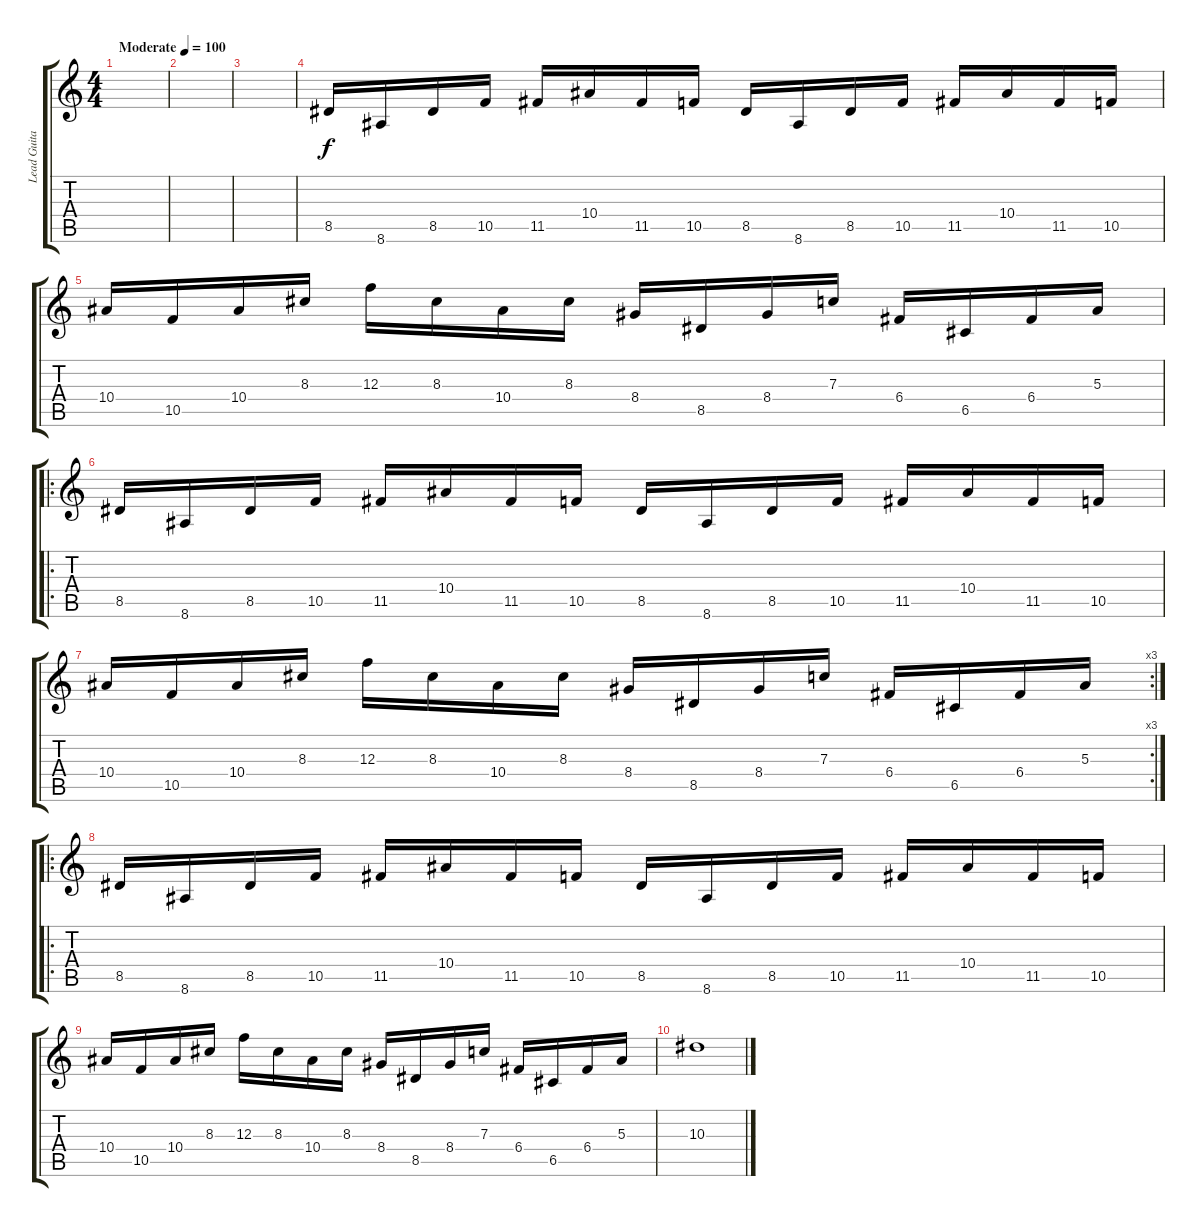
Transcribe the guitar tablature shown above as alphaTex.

\track ("Lead Guitar" "Lead Guita") {instrument overdrivenguitar}
\staff {score tabs}
\tuning (D4 A3 F3 C3 G2 D2) {hide}
\ts (4 4)
\tempo (100 "Moderate")
\clef g2
\ks c
|
|
|
8.5.16 8.6.16 8.5.16 10.5.16 11.5.16 10.4.16 11.5.16 10.5.16 8.5.16 8.6.16 8.5.16 10.5.16 11.5.16 10.4.16 11.5.16 10.5.16 |
10.4.16 10.5.16 10.4.16 8.3.16 12.3.16 8.3.16 10.4.16 8.3.16 8.4.16 8.5.16 8.4.16 7.3.16 6.4.16 6.5.16 6.4.16 5.3.16 |
\ro
8.5.16 8.6.16 8.5.16 10.5.16 11.5.16 10.4.16 11.5.16 10.5.16 8.5.16 8.6.16 8.5.16 10.5.16 11.5.16 10.4.16 11.5.16 10.5.16 |
\rc 3
10.4.16 10.5.16 10.4.16 8.3.16 12.3.16 8.3.16 10.4.16 8.3.16 8.4.16 8.5.16 8.4.16 7.3.16 6.4.16 6.5.16 6.4.16 5.3.16 |
\ro
8.5.16 8.6.16 8.5.16 10.5.16 11.5.16 10.4.16 11.5.16 10.5.16 8.5.16 8.6.16 8.5.16 10.5.16 11.5.16 10.4.16 11.5.16 10.5.16 |
10.4.16 10.5.16 10.4.16 8.3.16 12.3.16 8.3.16 10.4.16 8.3.16 8.4.16 8.5.16 8.4.16 7.3.16 6.4.16 6.5.16 6.4.16 5.3.16 |
10.3.1
